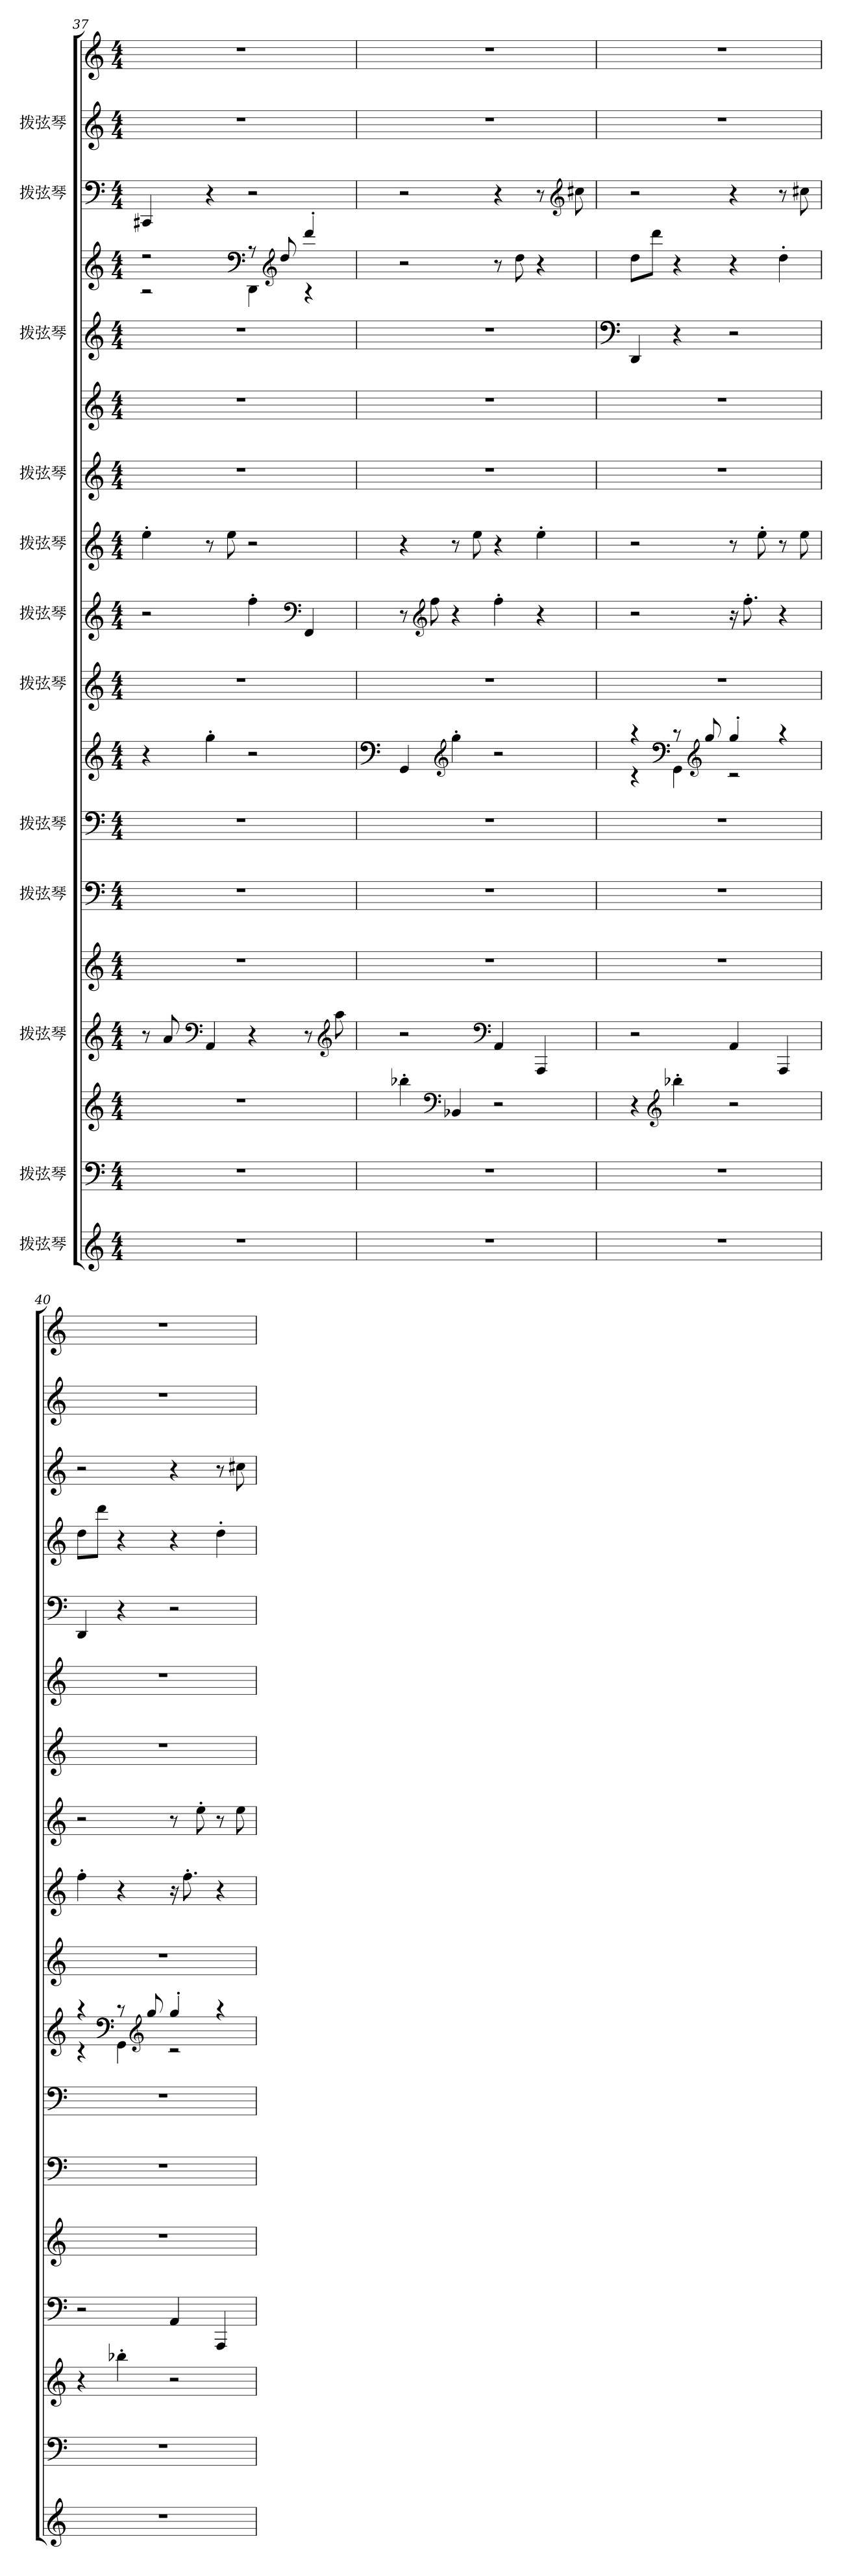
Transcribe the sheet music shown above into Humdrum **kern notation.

**kern	**kern	**kern	**kern	**kern	**kern	**kern	**kern	**kern	**kern	**kern	**kern	**kern	**kern	**kern	**kern	**kern	**kern
*part12	*part11	*part11	*part10	*part10	*part9	*part8	*part8	*part7	*part6	*part5	*part4	*part4	*part3	*part3	*part2	*part1	*part1
*staff18	*staff17	*staff16	*staff15	*staff14	*staff13	*staff12	*staff11	*staff10	*staff9	*staff8	*staff7	*staff6	*staff5	*staff4	*staff3	*staff2	*staff1
*I"拨弦琴	*I"拨弦琴	*	*I"拨弦琴	*	*I"拨弦琴	*I"拨弦琴	*	*I"拨弦琴	*I"拨弦琴	*I"拨弦琴	*I"拨弦琴	*	*I"拨弦琴	*	*I"拨弦琴	*I"拨弦琴	*
*clefG2	*clefF4	*clefG2	*clefG2	*clefG2	*clefF4	*clefF4	*clefG2	*clefG2	*clefG2	*clefG2	*clefG2	*clefG2	*clefG2	*clefG2	*clefF4	*clefG2	*clefG2
*k[]	*k[]	*k[]	*k[]	*k[]	*k[]	*k[]	*k[]	*k[]	*k[]	*k[]	*k[]	*k[]	*k[]	*k[]	*k[]	*k[]	*k[]
*M4/4	*M4/4	*M4/4	*M4/4	*M4/4	*M4/4	*M4/4	*M4/4	*M4/4	*M4/4	*M4/4	*M4/4	*M4/4	*M4/4	*M4/4	*M4/4	*M4/4	*M4/4
=37	=37	=37	=37	=37	=37	=37	=37	=37	=37	=37	=37	=37	=37	=37	=37	=37	=37
*	*	*	*	*	*	*	*	*	*	*	*	*	*	*^	*	*	*
1r	1r	1r	8r	1r	1r	1r	4r	1r	2r	4ee'\	1r	1r	1r	2r	2r	4CC#X/	1r	1r
.	.	.	8a/	.	.	.	.	.	.	.	.	.	.	.	.	.	.	.
*	*	*	*clefF4	*	*	*	*	*	*	*	*	*	*	*	*	*	*	*
.	.	.	4AA/	.	.	.	4gg'\	.	.	8r	.	.	.	.	.	4r	.	.
.	.	.	.	.	.	.	.	.	.	8ee\	.	.	.	.	.	.	.	.
*	*	*	*	*	*	*	*	*	*	*	*	*	*	*clefF4	*	*	*	*
.	.	.	4r	.	.	.	2r	.	4ff'\	2r	.	.	.	8r	4DD\	2r	.	.
*	*	*	*	*	*	*	*	*	*	*	*	*	*	*clefG2	*	*	*	*
.	.	.	.	.	.	.	.	.	.	.	.	.	.	8dd/	.	.	.	.
*	*	*	*	*	*	*	*	*	*clefF4	*	*	*	*	*	*	*	*	*
.	.	.	8r	.	.	.	.	.	4FF/	.	.	.	.	4ddd'/	4r	.	.	.
*	*	*	*clefG2	*	*	*	*	*	*	*	*	*	*	*	*	*	*	*
.	.	.	8aa\	.	.	.	.	.	.	.	.	.	.	.	.	.	.	.
*	*	*	*	*	*	*	*	*	*	*	*	*	*	*v	*v	*	*	*
!!LO:PB:g=z
=38	=38	=38	=38	=38	=38	=38	=38	=38	=38	=38	=38	=38	=38	=38	=38	=38	=38
*	*	*	*	*	*	*	*clefF4	*	*	*	*	*	*	*	*	*	*
1r	1r	4bb-X'\	2r	1r	1r	1r	4GG/	1r	8r	4r	1r	1r	1r	2r	2r	1r	1r
*	*	*	*	*	*	*	*	*	*clefG2	*	*	*	*	*	*	*	*
.	.	.	.	.	.	.	.	.	8ff\	.	.	.	.	.	.	.	.
*	*	*clefF4	*	*	*	*	*clefG2	*	*	*	*	*	*	*	*	*	*
.	.	4BB-X/	.	.	.	.	4gg'\	.	4r	8r	.	.	.	.	.	.	.
.	.	.	.	.	.	.	.	.	.	8ee\	.	.	.	.	.	.	.
*	*	*	*clefF4	*	*	*	*	*	*	*	*	*	*	*	*	*	*
.	.	2r	4AA/	.	.	.	2r	.	4ff'\	4r	.	.	.	8r	4r	.	.
.	.	.	.	.	.	.	.	.	.	.	.	.	.	8dd\	.	.	.
.	.	.	4AAA/	.	.	.	.	.	4r	4ee'\	.	.	.	4r	8r	.	.
*	*	*	*	*	*	*	*	*	*	*	*	*	*	*	*clefG2	*	*
.	.	.	.	.	.	.	.	.	.	.	.	.	.	.	8cc#X\	.	.
=39	=39	=39	=39	=39	=39	=39	=39	=39	=39	=39	=39	=39	=39	=39	=39	=39	=39
*	*	*	*	*	*	*	*	*	*	*	*	*	*clefF4	*	*	*	*
*	*	*	*	*	*	*	*^	*	*	*	*	*	*	*	*	*	*
1r	1r	4r	2r	1r	1r	1r	4r	4r	1r	2r	2r	1r	1r	4DD/	8dd\L	2r	1r	1r
.	.	.	.	.	.	.	.	.	.	.	.	.	.	.	8ddd\J	.	.	.
*	*	*clefG2	*	*	*	*	*clefF4	*	*	*	*	*	*	*	*	*	*	*
.	.	4bb-X'\	.	.	.	.	8r	4GG\	.	.	.	.	.	4r	4r	.	.	.
*	*	*	*	*	*	*	*clefG2	*	*	*	*	*	*	*	*	*	*	*
.	.	.	.	.	.	.	8gg/	.	.	.	.	.	.	.	.	.	.	.
.	.	2r	4AA/	.	.	.	4gg'/	2r	.	16r	8r	.	.	2r	4r	4r	.	.
.	.	.	.	.	.	.	.	.	.	8.ff'\	.	.	.	.	.	.	.	.
.	.	.	.	.	.	.	.	.	.	.	8ee'\	.	.	.	.	.	.	.
.	.	.	4AAA/	.	.	.	4r	.	.	4r	8r	.	.	.	4dd'\	8r	.	.
.	.	.	.	.	.	.	.	.	.	.	8ee\	.	.	.	.	8cc#X\	.	.
=40	=40	=40	=40	=40	=40	=40	=40	=40	=40	=40	=40	=40	=40	=40	=40	=40	=40	=40
1r	1r	4r	2r	1r	1r	1r	4r	4r	1r	4ff'\	2r	1r	1r	4DD/	8dd\L	2r	1r	1r
.	.	.	.	.	.	.	.	.	.	.	.	.	.	.	8ddd\J	.	.	.
*	*	*	*	*	*	*	*clefF4	*	*	*	*	*	*	*	*	*	*	*
.	.	4bb-X'\	.	.	.	.	8r	4GG\	.	4r	.	.	.	4r	4r	.	.	.
*	*	*	*	*	*	*	*clefG2	*	*	*	*	*	*	*	*	*	*	*
.	.	.	.	.	.	.	8gg/	.	.	.	.	.	.	.	.	.	.	.
.	.	2r	4AA/	.	.	.	4gg'/	2r	.	16r	8r	.	.	2r	4r	4r	.	.
.	.	.	.	.	.	.	.	.	.	8.ff'\	.	.	.	.	.	.	.	.
.	.	.	.	.	.	.	.	.	.	.	8ee'\	.	.	.	.	.	.	.
.	.	.	4AAA/	.	.	.	4r	.	.	4r	8r	.	.	.	4dd'\	8r	.	.
.	.	.	.	.	.	.	.	.	.	.	8ee\	.	.	.	.	8cc#X\	.	.
*	*	*	*	*	*	*	*v	*v	*	*	*	*	*	*	*	*	*	*
=	=	=	=	=	=	=	=	=	=	=	=	=	=	=	=	=	=
*-	*-	*-	*-	*-	*-	*-	*-	*-	*-	*-	*-	*-	*-	*-	*-	*-	*-
